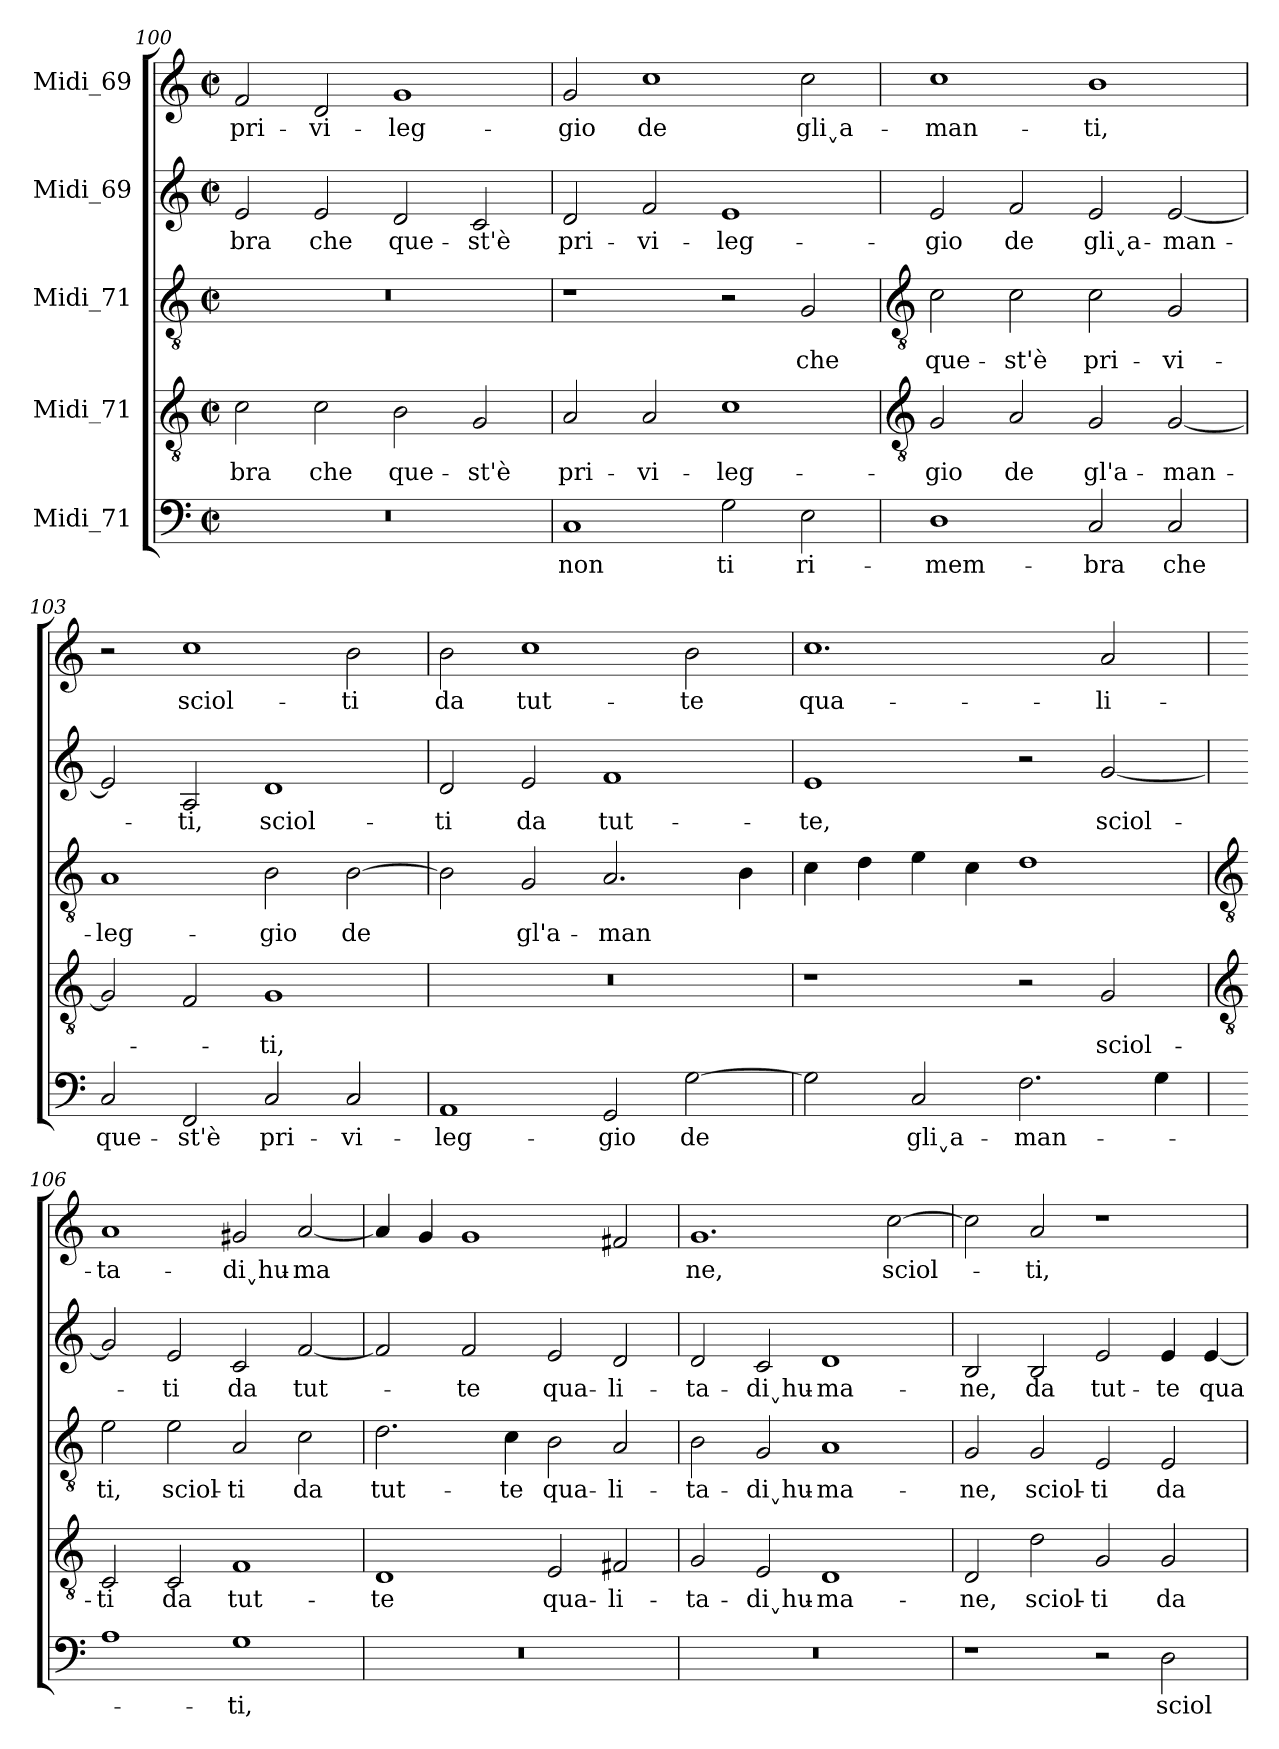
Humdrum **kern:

**kern	**text	**kern	**text	**kern	**text	**kern	**text	**kern	**text
*part5	*part5	*part4	*part4	*part3	*part3	*part2	*part2	*part1	*part1
*staff5	*staff5	*staff4	*staff4	*staff3	*staff3	*staff2	*staff2	*staff1	*staff1
*I"Midi_71	*	*I"Midi_71	*	*I"Midi_71	*	*I"Midi_69	*	*I"Midi_69	*
*clefF4	*	*clefGv2	*	*clefGv2	*	*clefG2	*	*clefG2	*
*k[]	*	*k[]	*	*k[]	*	*k[]	*	*k[]	*
*C:	*	*C:	*	*C:	*	*C:	*	*C:	*
*M4/2	*	*M4/2	*	*M4/2	*	*M4/2	*	*M4/2	*
*met(c|)	*	*met(c|)	*	*met(c|)	*	*met(c|)	*	*met(c|)	*
=100	=100	=100	=100	=100	=100	=100	=100	=100	=100
!	!	!	!LO:LY:b	!	!	!	!LO:LY:b	!	!LO:LY:b
0r	.	2c	-bra	0r	.	2e	bra	2f	pri-
!	!	!	!LO:LY:b	!	!	!	!LO:LY:b	!	!LO:LY:b
.	.	2c	che	.	.	2e	che	2d	-vi-
!	!	!	!LO:LY:b	!	!	!	!LO:LY:b	!	!LO:LY:b
.	.	2B	que-	.	.	2d	que-	1g	-leg-
!	!	!	!LO:LY:b	!	!	!	!LO:LY:b	!	!
.	.	2G	-st'è	.	.	2c	-st'è	.	.
!!LO:LB:g=z
=101	=101	=101	=101	=101	=101	=101	=101	=101	=101
!	!LO:LY:b	!	!LO:LY:b	!	!	!	!LO:LY:b	!	!LO:LY:b
1C	non	2A	pri-	1r	.	2d	pri-	2g	-gio
!	!	!	!LO:LY:b	!	!	!	!LO:LY:b	!	!LO:LY:b
.	.	2A	-vi-	.	.	2f	-vi-	1cc	de
!	!LO:LY:b	!	!LO:LY:b	!	!	!	!LO:LY:b	!	!
2G	ti	1c	-leg-	2r	.	1e	-leg-	.	.
!	!LO:LY:b	!	!	!	!LO:LY:b	!	!	!	!LO:LY:b
2E	ri-	.	.	2G	che	.	.	2cc	gliˬa-
!!LO:LB:g=z
=102	=102	=102	=102	=102	=102	=102	=102	=102	=102
*	*	*clefGv2	*	*clefGv2	*	*	*	*	*
!	!LO:LY:b	!	!LO:LY:b	!	!LO:LY:b	!	!LO:LY:b	!	!LO:LY:b
1D	-mem-	2G	-gio	2c	que-	2e	-gio	1cc	-man-
!	!	!	!LO:LY:b	!	!LO:LY:b	!	!LO:LY:b	!	!
.	.	2A	de	2c	-st'è	2f	de	.	.
!	!LO:LY:b	!	!LO:LY:b	!	!LO:LY:b	!	!LO:LY:b	!	!LO:LY:b
2C	-bra	2G	gl'a-	2c	pri-	2e	gliˬa-	1b	-ti,
!	!LO:LY:b	!	!LO:LY:b	!	!LO:LY:b	!	!LO:LY:b	!	!
2C	che	[2G	-man-	2G	-vi-	[2e	-man-	.	.
!!LO:LB:g=z
=103	=103	=103	=103	=103	=103	=103	=103	=103	=103
!	!LO:LY:b	!	!	!	!LO:LY:b	!	!	!	!
2C	que-	2G]	.	1A	-leg-	2e]	.	2r	.
!	!LO:LY:b	!	!	!	!	!	!LO:LY:b	!	!LO:LY:b
2FF	-st'è	2F	.	.	.	2A	-ti,	1cc	sciol-
!	!LO:LY:b	!	!LO:LY:b	!	!LO:LY:b	!	!LO:LY:b	!	!
2C	pri-	1G	-ti,	2B	-gio	1d	sciol-	.	.
!	!LO:LY:b	!	!	!	!LO:LY:b	!	!	!	!LO:LY:b
2C	-vi-	.	.	[2B	de	.	.	2b	-ti
=104	=104	=104	=104	=104	=104	=104	=104	=104	=104
!	!LO:LY:b	!	!	!	!	!	!LO:LY:b	!	!LO:LY:b
1AA	-leg-	0r	.	2B]	.	2d	-ti	2b	da
!	!	!	!	!	!LO:LY:b	!	!LO:LY:b	!	!LO:LY:b
.	.	.	.	2G	gl'a-	2e	da	1cc	tut-
!	!LO:LY:b	!	!	!	!LO:LY:b	!	!LO:LY:b	!	!
2GG	-gio	.	.	2.A	-man	1f	tut-	.	.
!	!LO:LY:b	!	!	!	!	!	!	!	!LO:LY:b
[2G	de	.	.	.	.	.	.	2b	-te
.	.	.	.	4B	.	.	.	.	.
!!LO:LB:g=z
=105	=105	=105	=105	=105	=105	=105	=105	=105	=105
!	!	!	!	!	!	!	!LO:LY:b	!	!LO:LY:b
2G]	.	1r	.	4c	.	1e	-te,	1.cc	qua-
.	.	.	.	4d	.	.	.	.	.
!	!LO:LY:b	!	!	!	!	!	!	!	!
2C	gliˬa-	.	.	4e	.	.	.	.	.
.	.	.	.	4c	.	.	.	.	.
!	!LO:LY:b	!	!	!	!	!	!	!	!
2.F	-man-	2r	.	1d	.	2r	.	.	.
!	!	!	!LO:LY:b	!	!	!	!LO:LY:b	!	!LO:LY:b
.	.	2G	sciol-	.	.	[2g	sciol-	2a	-li-
4G	.	.	.	.	.	.	.	.	.
!!LO:LB:g=z
=106	=106	=106	=106	=106	=106	=106	=106	=106	=106
*	*	*clefGv2	*	*clefGv2	*	*	*	*	*
!	!	!	!LO:LY:b	!	!LO:LY:b	!	!	!	!LO:LY:b
1A	.	2C	-ti	2e	ti,	2g]	.	1a	-ta-
!	!	!	!LO:LY:b	!	!LO:LY:b	!	!LO:LY:b	!	!
.	.	2C	da	2e	sciol-	2e	-ti	.	.
!	!LO:LY:b	!	!LO:LY:b	!	!LO:LY:b	!	!LO:LY:b	!	!LO:LY:b
1G	-ti,	1F	tut-	2A	-ti	2c	da	2g#X	-diˬhu-
!	!	!	!	!	!LO:LY:b	!	!LO:LY:b	!	!LO:LY:b
.	.	.	.	2c	da	[2f	tut-	[2a	-ma
!!LO:LB:g=z
=107	=107	=107	=107	=107	=107	=107	=107	=107	=107
!	!	!	!LO:LY:b	!	!LO:LY:b	!	!	!	!
0r	.	1D	-te	2.d	tut-	2f]	.	4a]	.
.	.	.	.	.	.	.	.	4g	.
!	!	!	!	!	!	!	!LO:LY:b	!	!
.	.	.	.	.	.	2f	-te	1g	.
!	!	!	!	!	!LO:LY:b	!	!	!	!
.	.	.	.	4c	-te	.	.	.	.
!	!	!	!LO:LY:b	!	!LO:LY:b	!	!LO:LY:b	!	!
.	.	2E	qua-	2B	qua-	2e	qua-	.	.
!	!	!	!LO:LY:b	!	!LO:LY:b	!	!LO:LY:b	!	!
.	.	2F#X	-li-	2A	-li-	2d	-li-	2f#	.
=108	=108	=108	=108	=108	=108	=108	=108	=108	=108
!	!	!	!LO:LY:b	!	!LO:LY:b	!	!LO:LY:b	!	!LO:LY:b
0r	.	2G	-ta-	2B	-ta-	2d	-ta-	1.g	ne,
!	!	!	!LO:LY:b	!	!LO:LY:b	!	!LO:LY:b	!	!
.	.	2E	-diˬhu-	2G	-diˬhu-	2c	-diˬhu-	.	.
!	!	!	!LO:LY:b	!	!LO:LY:b	!	!LO:LY:b	!	!
.	.	1D	-ma-	1A	-ma-	1d	-ma-	.	.
!	!	!	!	!	!	!	!	!	!LO:LY:b
.	.	.	.	.	.	.	.	[2cc	sciol-
!!LO:LB:g=z
=109	=109	=109	=109	=109	=109	=109	=109	=109	=109
!	!	!	!LO:LY:b	!	!LO:LY:b	!	!LO:LY:b	!	!
1r	.	2D	-ne,	2G	-ne,	2B	-ne,	2cc]	.
!	!	!	!LO:LY:b	!	!LO:LY:b	!	!LO:LY:b	!	!LO:LY:b
.	.	2d	sciol-	2G	sciol-	2B	da	2a	-ti,
!	!	!	!LO:LY:b	!	!LO:LY:b	!	!LO:LY:b	!	!
2r	.	2G	-ti	2E	-ti	2e	tut-	1r	.
!	!LO:LY:b	!	!LO:LY:b	!	!LO:LY:b	!	!LO:LY:b	!	!
2D	sciol-	2G	da	2E	da	4e	-te	.	.
!	!	!	!	!	!	!	!LO:LY:b	!	!
.	.	.	.	.	.	[4e	qua-	.	.
=	=	=	=	=	=	=	=	=	=
*-	*-	*-	*-	*-	*-	*-	*-	*-	*-
